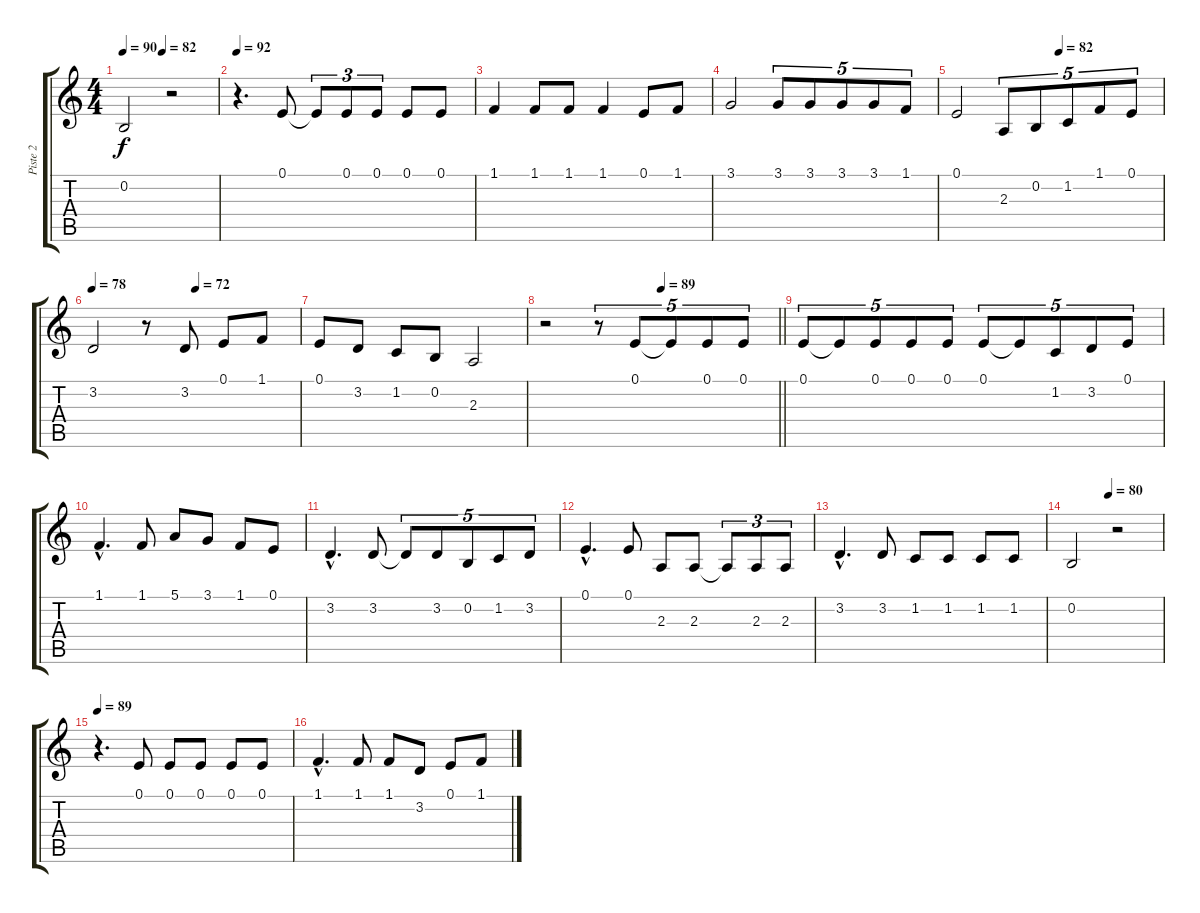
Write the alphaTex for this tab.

\track ("Piste 2" "Piste 2") {instrument flute}
\staff {score tabs}
\tuning (E4 B3 G3 D3 A2 E2) {hide}
\ts (4 4)
\tempo 90
\tempo (82 0.4166666666666667)
\clef g2
\ks c
0.2.2{dy f} r.2 |
\tempo 92
r.4{d} 0.1.8 0.1{t}.8{tu (3 2)} 0.1.8{tu (3 2)} 0.1.8{tu (3 2)} 0.1.8 0.1.8 |
1.1.4 1.1.8 1.1.8 1.1.4 0.1.8 1.1.8 |
3.1.2 3.1.8{tu (5 4)} 3.1.8{tu (5 4)} 3.1.8{tu (5 4)} 3.1.8{tu (5 4)} 1.1.8{tu (5 4)} |
\tempo (82 0.5)
0.1.2 2.3.8{tu (5 4)} 0.2.8{tu (5 4)} 1.2.8{tu (5 4)} 1.1.8{tu (5 4)} 0.1.8{tu (5 4)} |
\tempo 78
\tempo (72 0.5)
3.2.2 r.8 3.2.8 0.1.8 1.1.8 |
0.1.8 3.2.8 1.2.8 0.2.8 2.3.2 |
\tempo (89 0.5)
\barLineRight lightlight
r.2 r.8{tu (5 4)} 0.1.8{tu (5 4)} 0.1{t}.8{tu (5 4)} 0.1.8{tu (5 4)} 0.1.8{tu (5 4)} |
0.1.8{tu (5 4)} 0.1{t}.8{tu (5 4)} 0.1.8{tu (5 4)} 0.1.8{tu (5 4)} 0.1.8{tu (5 4)} 0.1.8{tu (5 4)} 0.1{t}.8{tu (5 4)} 1.2.8{tu (5 4)} 3.2.8{tu (5 4)} 0.1.8{tu (5 4)} |
1.1{hac}.4{d} 1.1.8 5.1.8 3.1.8 1.1.8 0.1.8 |
3.2{hac}.4{d} 3.2.8 3.2{t}.8{tu (5 4)} 3.2.8{tu (5 4)} 0.2.8{tu (5 4)} 1.2.8{tu (5 4)} 3.2.8{tu (5 4)} |
0.1{hac}.4{d} 0.1.8 2.3.8 2.3.8 2.3{t}.8{tu (3 2)} 2.3.8{tu (3 2)} 2.3.8{tu (3 2)} |
3.2{hac}.4{d} 3.2.8 1.2.8 1.2.8 1.2.8 1.2.8 |
\tempo (80 0.4166666666666667)
0.2.2 r.2 |
\tempo 89
r.4{d} 0.1.8 0.1.8 0.1.8 0.1.8 0.1.8 |
1.1{hac}.4{d} 1.1.8 1.1.8 3.2.8 0.1.8 1.1.8
